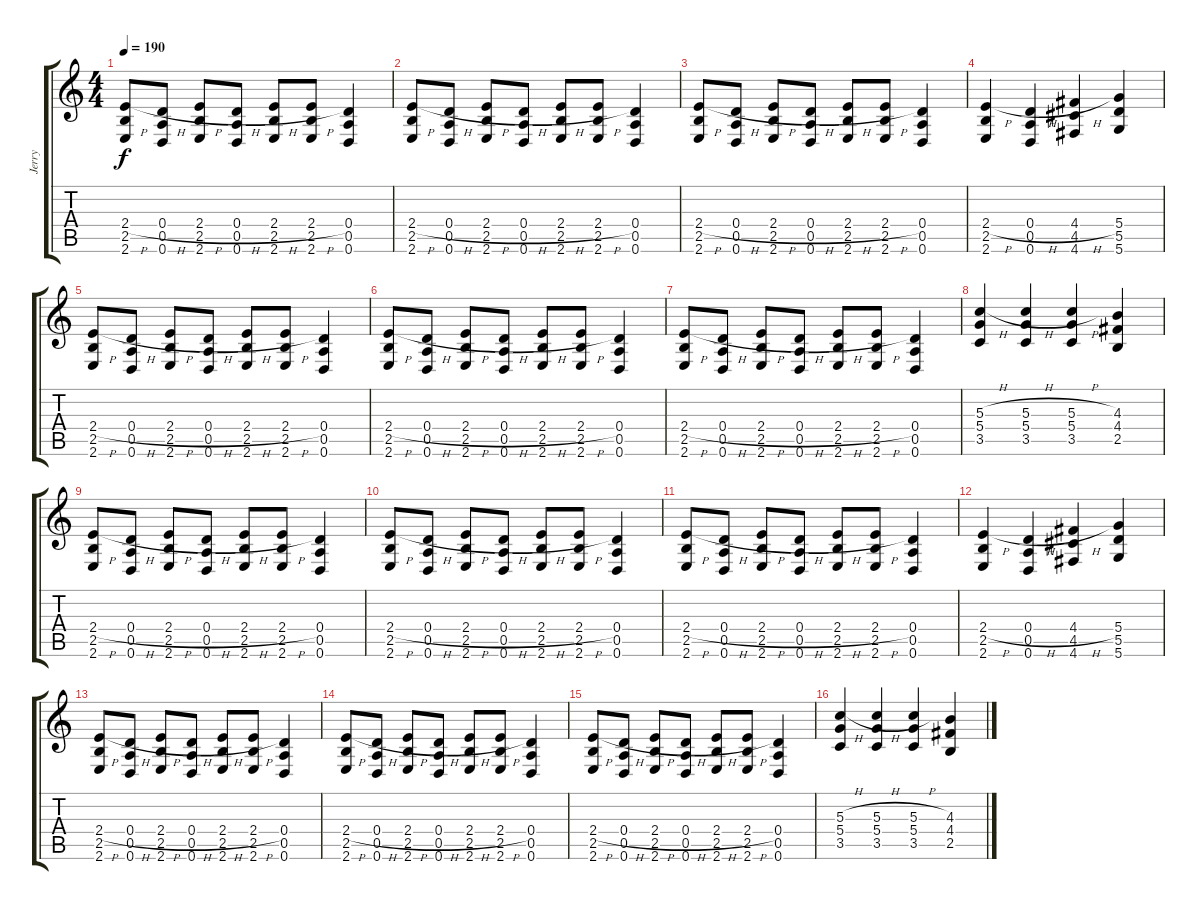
\track ("Jerry" "Jerry") {instrument overdrivenguitar}
\staff {score tabs}
\tuning (E4 B3 G3 D3 A2 D2) {hide}
\ts (4 4)
\tempo 190
\clef g2
\ks c
(2.4{h} 2.5 2.6).8{dy f} (0.4{h} 0.5 0.6).8 (2.4{h} 2.5 2.6).8 (0.4{h} 0.5 0.6).8 (2.4{h} 2.5 2.6).8 (2.4{h} 2.5 2.6).8 (0.4 0.5 0.6).4 |
(2.4{h} 2.5 2.6).8 (0.4{h} 0.5 0.6).8 (2.4{h} 2.5 2.6).8 (0.4{h} 0.5 0.6).8 (2.4{h} 2.5 2.6).8 (2.4{h} 2.5 2.6).8 (0.4 0.5 0.6).4 |
(2.4{h} 2.5 2.6).8 (0.4{h} 0.5 0.6).8 (2.4{h} 2.5 2.6).8 (0.4{h} 0.5 0.6).8 (2.4{h} 2.5 2.6).8 (2.4{h} 2.5 2.6).8 (0.4 0.5 0.6).4 |
(2.4{h} 2.5 2.6).4 (0.4{h} 0.5 0.6).4 (4.4{h} 4.5 4.6).4 (5.4 5.5 5.6).4 |
(2.4{h} 2.5 2.6).8 (0.4{h} 0.5 0.6).8 (2.4{h} 2.5 2.6).8 (0.4{h} 0.5 0.6).8 (2.4{h} 2.5 2.6).8 (2.4{h} 2.5 2.6).8 (0.4 0.5 0.6).4 |
(2.4{h} 2.5 2.6).8 (0.4{h} 0.5 0.6).8 (2.4{h} 2.5 2.6).8 (0.4{h} 0.5 0.6).8 (2.4{h} 2.5 2.6).8 (2.4{h} 2.5 2.6).8 (0.4 0.5 0.6).4 |
(2.4{h} 2.5 2.6).8 (0.4{h} 0.5 0.6).8 (2.4{h} 2.5 2.6).8 (0.4{h} 0.5 0.6).8 (2.4{h} 2.5 2.6).8 (2.4{h} 2.5 2.6).8 (0.4 0.5 0.6).4 |
(5.3{h} 5.4 3.5).4 (5.3{h} 5.4 3.5).4 (5.3{h} 5.4 3.5).4 (4.3 4.4 2.5).4 |
(2.4{h} 2.5 2.6).8 (0.4{h} 0.5 0.6).8 (2.4{h} 2.5 2.6).8 (0.4{h} 0.5 0.6).8 (2.4{h} 2.5 2.6).8 (2.4{h} 2.5 2.6).8 (0.4 0.5 0.6).4 |
(2.4{h} 2.5 2.6).8 (0.4{h} 0.5 0.6).8 (2.4{h} 2.5 2.6).8 (0.4{h} 0.5 0.6).8 (2.4{h} 2.5 2.6).8 (2.4{h} 2.5 2.6).8 (0.4 0.5 0.6).4 |
(2.4{h} 2.5 2.6).8 (0.4{h} 0.5 0.6).8 (2.4{h} 2.5 2.6).8 (0.4{h} 0.5 0.6).8 (2.4{h} 2.5 2.6).8 (2.4{h} 2.5 2.6).8 (0.4 0.5 0.6).4 |
(2.4{h} 2.5 2.6).4 (0.4{h} 0.5 0.6).4 (4.4{h} 4.5 4.6).4 (5.4 5.5 5.6).4 |
(2.4{h} 2.5 2.6).8 (0.4{h} 0.5 0.6).8 (2.4{h} 2.5 2.6).8 (0.4{h} 0.5 0.6).8 (2.4{h} 2.5 2.6).8 (2.4{h} 2.5 2.6).8 (0.4 0.5 0.6).4 |
(2.4{h} 2.5 2.6).8 (0.4{h} 0.5 0.6).8 (2.4{h} 2.5 2.6).8 (0.4{h} 0.5 0.6).8 (2.4{h} 2.5 2.6).8 (2.4{h} 2.5 2.6).8 (0.4 0.5 0.6).4 |
(2.4{h} 2.5 2.6).8 (0.4{h} 0.5 0.6).8 (2.4{h} 2.5 2.6).8 (0.4{h} 0.5 0.6).8 (2.4{h} 2.5 2.6).8 (2.4{h} 2.5 2.6).8 (0.4 0.5 0.6).4 |
(5.3{h} 5.4 3.5).4 (5.3{h} 5.4 3.5).4 (5.3{h} 5.4 3.5).4 (4.3 4.4 2.5).4
